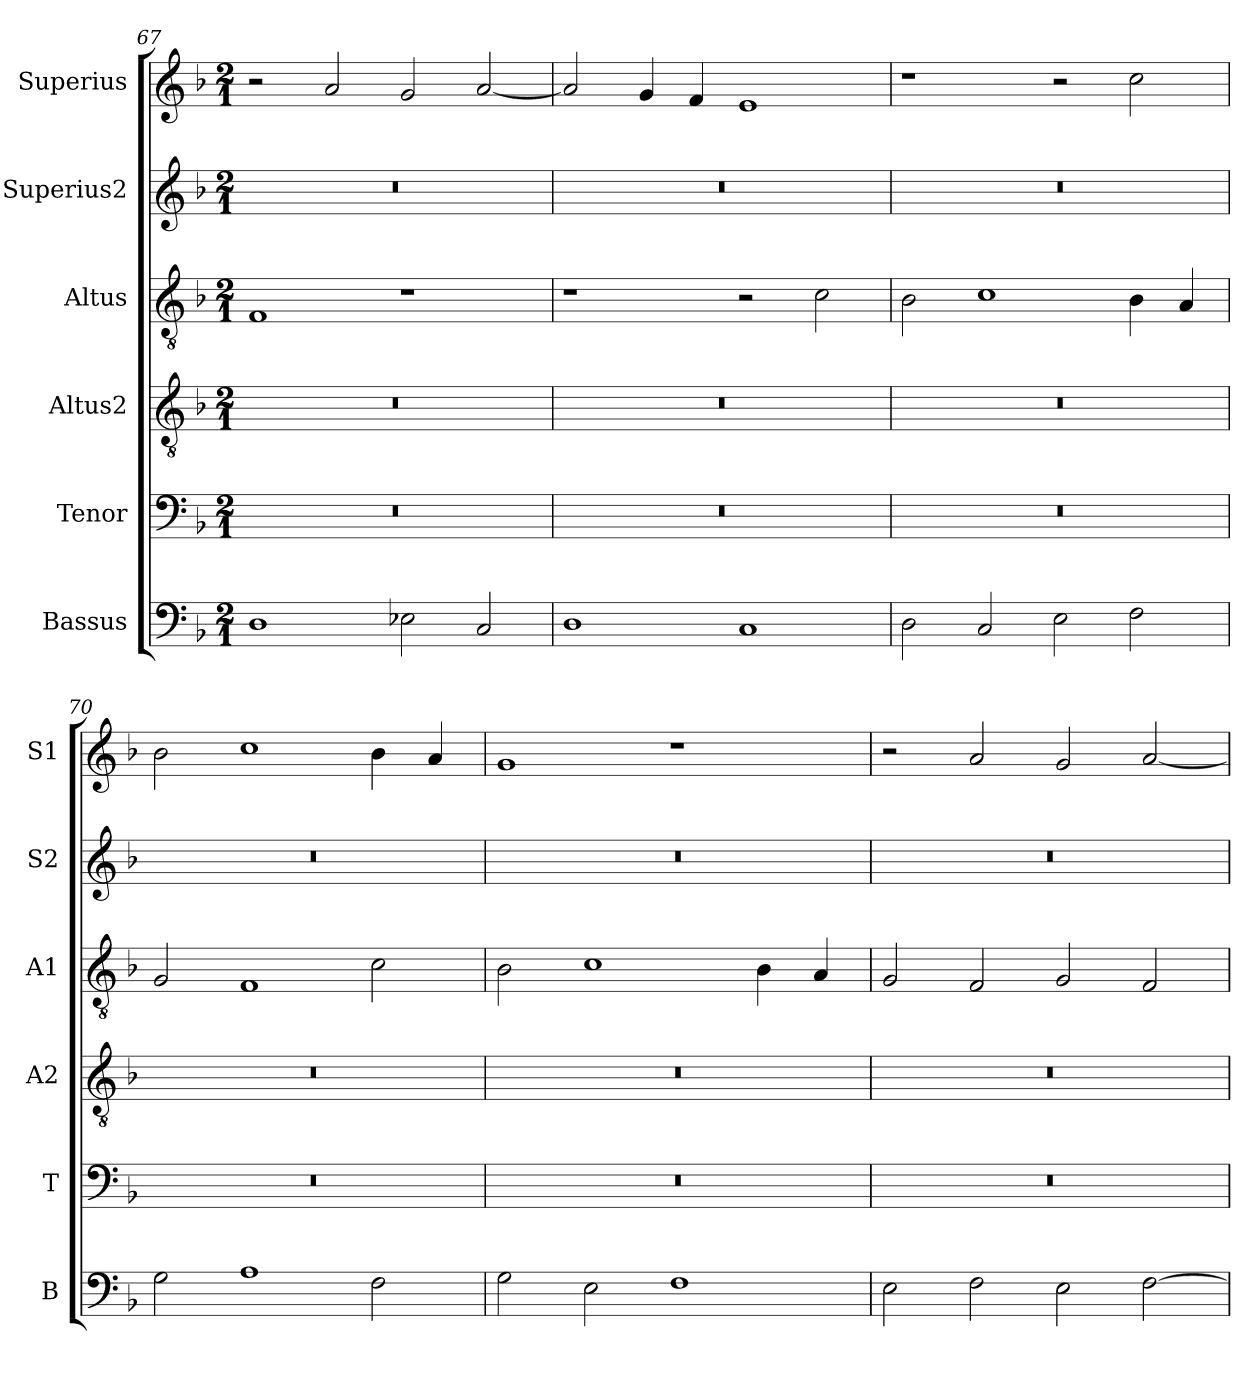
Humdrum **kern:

**kern	**kern	**kern	**kern	**kern	**kern
*part6	*part5	*part4	*part3	*part2	*part1
*staff6	*staff5	*staff4	*staff3	*staff2	*staff1
*I"Bassus	*I"Tenor	*I"Altus2	*I"Altus	*I"Superius2	*I"Superius
*I'B	*I'T	*I'A2	*I'A1	*I'S2	*I'S1
*clefF4	*clefF4	*clefGv2	*clefGv2	*clefG2	*clefG2
*k[b-]	*k[b-]	*k[b-]	*k[b-]	*k[b-]	*k[b-]
*M2/1	*M2/1	*M2/1	*M2/1	*M2/1	*M2/1
=67	=67	=67	=67	=67	=67
1D	0r	0r	1F	0r	2r
.	.	.	.	.	2a/
2E-X\	.	.	1r	.	2g/
2C/	.	.	.	.	[2a/
=68	=68	=68	=68	=68	=68
1D	0r	0r	1r	0r	2a/]
.	.	.	.	.	4g/
.	.	.	.	.	4f/
1C	.	.	2r	.	1e
.	.	.	2c\	.	.
=69	=69	=69	=69	=69	=69
2D\	0r	0r	2B-\	0r	1r
2C/	.	.	1c	.	.
2E\	.	.	.	.	2r
2F\	.	.	4B-\	.	2cc\
.	.	.	4A/	.	.
=70	=70	=70	=70	=70	=70
2G\	0r	0r	2G/	0r	2b-\
1A	.	.	1F	.	1cc
2F\	.	.	2c\	.	4b-\
.	.	.	.	.	4a/
=71	=71	=71	=71	=71	=71
2G\	0r	0r	2B-\	0r	1g
2E\	.	.	1c	.	.
1F	.	.	.	.	1r
.	.	.	4B-\	.	.
.	.	.	4A/	.	.
=72	=72	=72	=72	=72	=72
2E\	0r	0r	2G/	0r	2r
2F\	.	.	2F/	.	2a/
2E\	.	.	2G/	.	2g/
[2F\	.	.	2F/	.	[2a/
=	=	=	=	=	=
*-	*-	*-	*-	*-	*-
